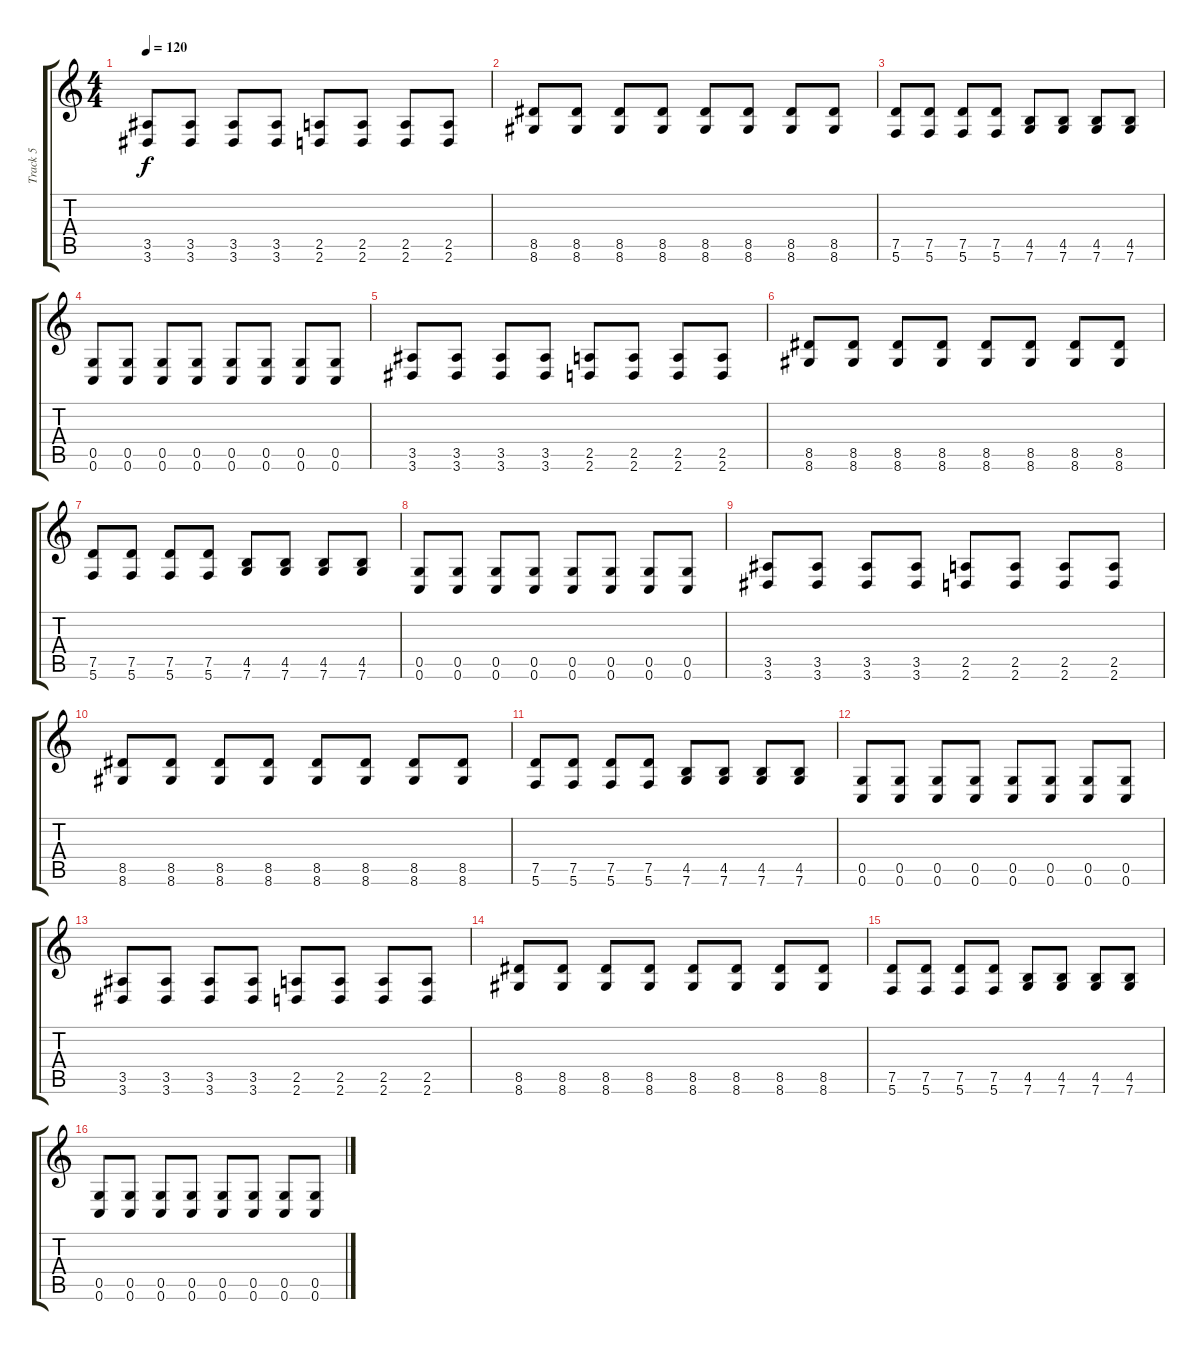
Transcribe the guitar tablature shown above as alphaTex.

\track ("Track 5" "Track 5") {instrument distortionguitar}
\staff {score tabs}
\tuning (D4 A3 F3 C3 G2 C2) {hide}
\ts (4 4)
\tempo 120
\clef g2
\ks c
(3.5 3.6).8{dy f} (3.5 3.6).8 (3.5 3.6).8 (3.5 3.6).8 (2.5 2.6).8 (2.5 2.6).8 (2.5 2.6).8 (2.5 2.6).8 |
(8.5 8.6).8 (8.5 8.6).8 (8.5 8.6).8 (8.5 8.6).8 (8.5 8.6).8 (8.5 8.6).8 (8.5 8.6).8 (8.5 8.6).8 |
(7.5 5.6).8 (7.5 5.6).8 (7.5 5.6).8 (7.5 5.6).8 (4.5 7.6).8 (4.5 7.6).8 (4.5 7.6).8 (4.5 7.6).8 |
(0.5 0.6).8 (0.5 0.6).8 (0.5 0.6).8 (0.5 0.6).8 (0.5 0.6).8 (0.5 0.6).8 (0.5 0.6).8 (0.5 0.6).8 |
(3.5 3.6).8 (3.5 3.6).8 (3.5 3.6).8 (3.5 3.6).8 (2.5 2.6).8 (2.5 2.6).8 (2.5 2.6).8 (2.5 2.6).8 |
(8.5 8.6).8 (8.5 8.6).8 (8.5 8.6).8 (8.5 8.6).8 (8.5 8.6).8 (8.5 8.6).8 (8.5 8.6).8 (8.5 8.6).8 |
(7.5 5.6).8 (7.5 5.6).8 (7.5 5.6).8 (7.5 5.6).8 (4.5 7.6).8 (4.5 7.6).8 (4.5 7.6).8 (4.5 7.6).8 |
(0.5 0.6).8 (0.5 0.6).8 (0.5 0.6).8 (0.5 0.6).8 (0.5 0.6).8 (0.5 0.6).8 (0.5 0.6).8 (0.5 0.6).8 |
(3.5 3.6).8 (3.5 3.6).8 (3.5 3.6).8 (3.5 3.6).8 (2.5 2.6).8 (2.5 2.6).8 (2.5 2.6).8 (2.5 2.6).8 |
(8.5 8.6).8 (8.5 8.6).8 (8.5 8.6).8 (8.5 8.6).8 (8.5 8.6).8 (8.5 8.6).8 (8.5 8.6).8 (8.5 8.6).8 |
(7.5 5.6).8 (7.5 5.6).8 (7.5 5.6).8 (7.5 5.6).8 (4.5 7.6).8 (4.5 7.6).8 (4.5 7.6).8 (4.5 7.6).8 |
(0.5 0.6).8 (0.5 0.6).8 (0.5 0.6).8 (0.5 0.6).8 (0.5 0.6).8 (0.5 0.6).8 (0.5 0.6).8 (0.5 0.6).8 |
(3.5 3.6).8 (3.5 3.6).8 (3.5 3.6).8 (3.5 3.6).8 (2.5 2.6).8 (2.5 2.6).8 (2.5 2.6).8 (2.5 2.6).8 |
(8.5 8.6).8 (8.5 8.6).8 (8.5 8.6).8 (8.5 8.6).8 (8.5 8.6).8 (8.5 8.6).8 (8.5 8.6).8 (8.5 8.6).8 |
(7.5 5.6).8 (7.5 5.6).8 (7.5 5.6).8 (7.5 5.6).8 (4.5 7.6).8 (4.5 7.6).8 (4.5 7.6).8 (4.5 7.6).8 |
(0.5 0.6).8 (0.5 0.6).8 (0.5 0.6).8 (0.5 0.6).8 (0.5 0.6).8 (0.5 0.6).8 (0.5 0.6).8 (0.5 0.6).8
